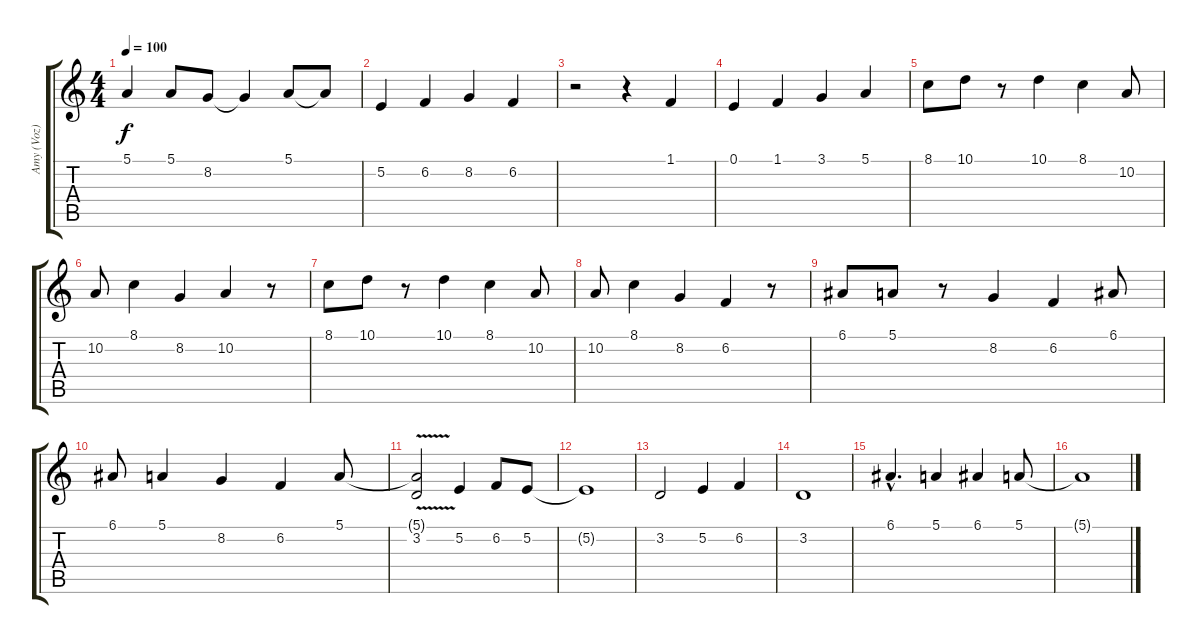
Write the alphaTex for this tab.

\track ("Amy (Voz)" "Amy (Voz)") {instrument oboe}
\staff {score tabs}
\tuning (E4 B3 G3 D3 A2 E2) {hide}
\ts (4 4)
\tempo 100
\clef g2
\ks c
5.1.4{dy f} 5.1.8 8.2.8 8.2{t}.4 5.1.8 5.1{t}.8 |
5.2.4 6.2.4 8.2.4 6.2.4 |
r.2 r.4 1.1.4 |
0.1.4 1.1.4 3.1.4 5.1.4 |
8.1.8 10.1.8 r.8 10.1.4 8.1.4 10.2.8 |
10.2.8 8.1.4 8.2.4 10.2.4 r.8 |
8.1.8 10.1.8 r.8 10.1.4 8.1.4 10.2.8 |
10.2.8 8.1.4 8.2.4 6.2.4 r.8 |
6.1.8 5.1.8 r.8 8.2.4 6.2.4 6.1.8 |
6.1.8 5.1.4 8.2.4 6.2.4 5.1.8 |
(5.1{v t} 3.2).2 5.2.4 6.2.8 5.2.8 |
5.2{t}.1 |
3.2.2 5.2.4 6.2.4 |
3.2.1 |
6.1{hac}.4{d} 5.1.4 6.1.4 5.1.8 |
5.1{t}.1
